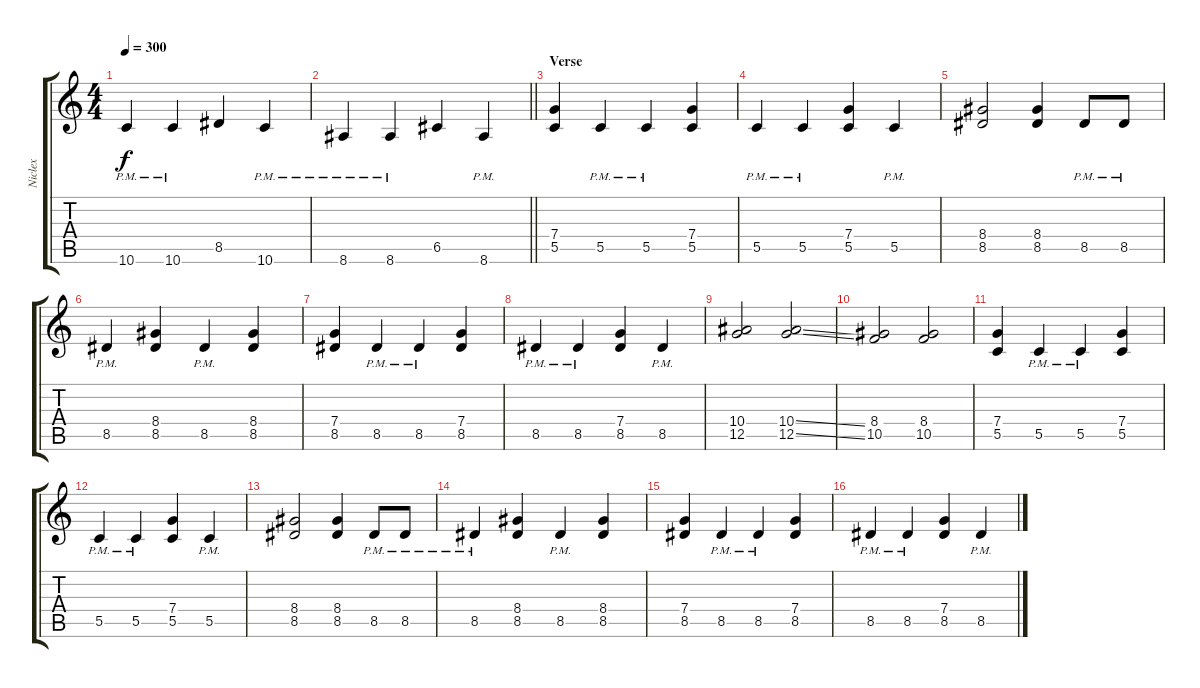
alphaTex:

\track ("Niclex" "Niclex") {instrument distortionguitar}
\staff {score tabs}
\tuning (D4 A3 F3 C3 G2 D2) {hide}
\ts (4 4)
\tempo 300
\clef g2
\ks c
10.6{pm}.4{dy f} 10.6{pm}.4 8.5.4 10.6{pm}.4 |
\barLineRight lightlight
8.6{pm}.4 8.6{pm}.4 6.5.4 8.6{pm}.4 |
\section ("" "Verse")
(7.4 5.5).4 5.5{pm}.4 5.5{pm}.4 (7.4 5.5).4 |
5.5{pm}.4 5.5{pm}.4 (7.4 5.5).4 5.5{pm}.4 |
(8.4 8.5).2 (8.4 8.5).4 8.5{pm}.8 8.5{pm}.8 |
8.5{pm}.4 (8.4 8.5).4 8.5{pm}.4 (8.4 8.5).4 |
(7.4 8.5).4 8.5{pm}.4 8.5{pm}.4 (7.4 8.5).4 |
8.5{pm}.4 8.5{pm}.4 (7.4 8.5).4 8.5{pm}.4 |
(10.4 12.5).2 (10.4{ss} 12.5{ss}).2 |
(8.4 10.5).2 (8.4 10.5).2 |
(7.4 5.5).4 5.5{pm}.4 5.5{pm}.4 (7.4 5.5).4 |
5.5{pm}.4 5.5{pm}.4 (7.4 5.5).4 5.5{pm}.4 |
(8.4 8.5).2 (8.4 8.5).4 8.5{pm}.8 8.5{pm}.8 |
8.5{pm}.4 (8.4 8.5).4 8.5{pm}.4 (8.4 8.5).4 |
(7.4 8.5).4 8.5{pm}.4 8.5{pm}.4 (7.4 8.5).4 |
8.5{pm}.4 8.5{pm}.4 (7.4 8.5).4 8.5{pm}.4
